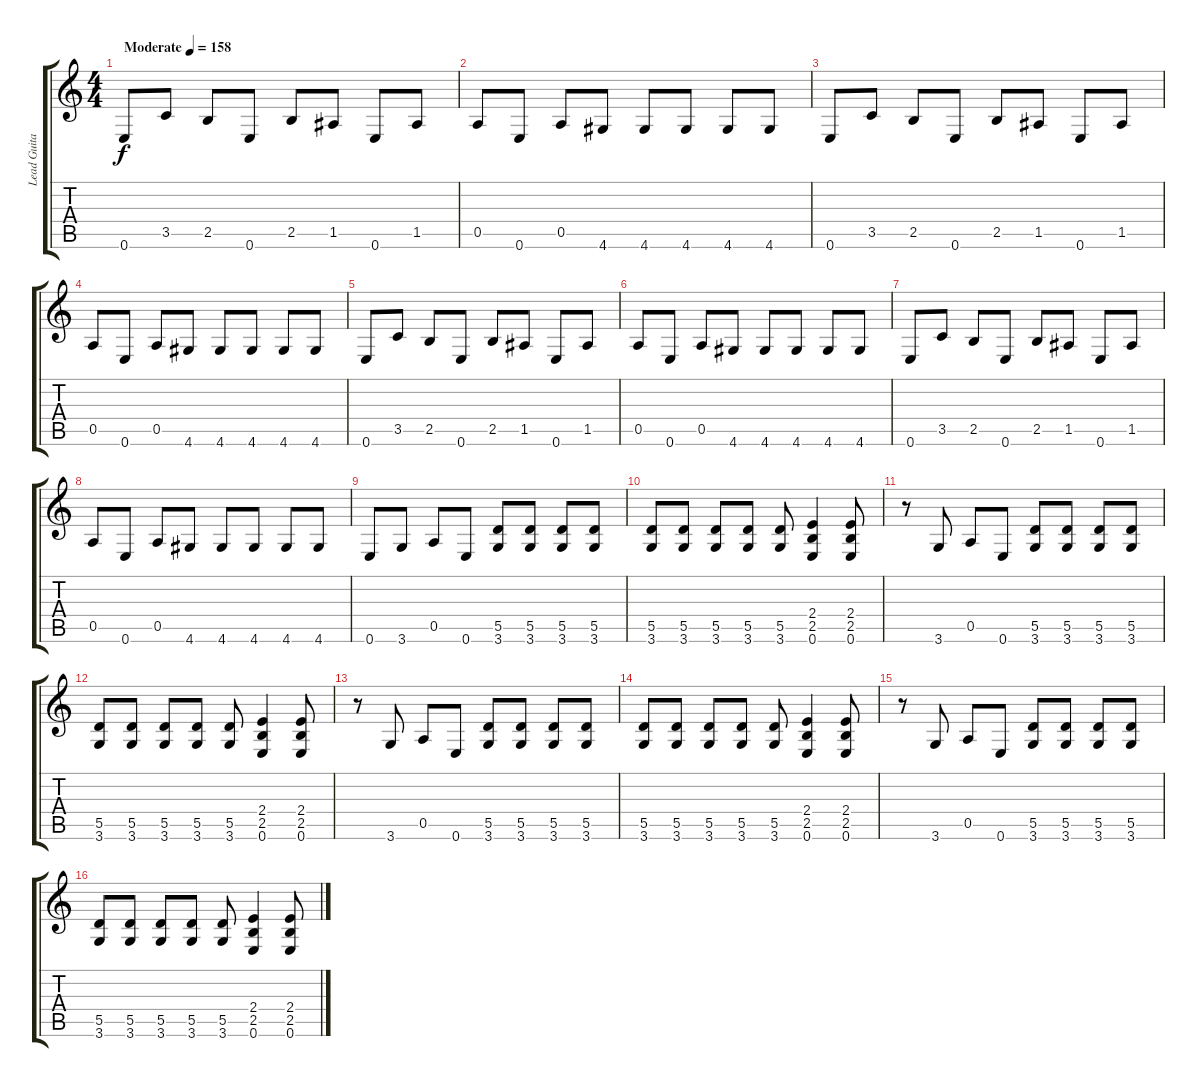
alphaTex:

\track ("Lead Guitar (Suzi)" "Lead Guita") {instrument distortionguitar}
\staff {score tabs}
\tuning (E4 B3 G3 D3 A2 E2) {hide}
\ts (4 4)
\tempo (158 "Moderate")
\clef g2
\ks c
0.6.8{dy f instrument distortionguitar} 3.5.8 2.5.8 0.6.8 2.5.8 1.5.8 0.6.8 1.5.8 |
0.5.8 0.6.8 0.5.8 4.6.8 4.6.8 4.6.8 4.6.8 4.6.8 |
0.6.8 3.5.8 2.5.8 0.6.8 2.5.8 1.5.8 0.6.8 1.5.8 |
0.5.8 0.6.8 0.5.8 4.6.8 4.6.8 4.6.8 4.6.8 4.6.8 |
0.6.8 3.5.8 2.5.8 0.6.8 2.5.8 1.5.8 0.6.8 1.5.8 |
0.5.8 0.6.8 0.5.8 4.6.8 4.6.8 4.6.8 4.6.8 4.6.8 |
0.6.8 3.5.8 2.5.8 0.6.8 2.5.8 1.5.8 0.6.8 1.5.8 |
0.5.8 0.6.8 0.5.8 4.6.8 4.6.8 4.6.8 4.6.8 4.6.8 |
0.6.8 3.6.8 0.5.8 0.6.8 (5.5 3.6).8 (5.5 3.6).8 (5.5 3.6).8 (5.5 3.6).8 |
(5.5 3.6).8 (5.5 3.6).8 (5.5 3.6).8 (5.5 3.6).8 (5.5 3.6).8 (2.4 2.5 0.6).4 (2.4 2.5 0.6).8 |
r.8 3.6.8 0.5.8 0.6.8 (5.5 3.6).8 (5.5 3.6).8 (5.5 3.6).8 (5.5 3.6).8 |
(5.5 3.6).8 (5.5 3.6).8 (5.5 3.6).8 (5.5 3.6).8 (5.5 3.6).8 (2.4 2.5 0.6).4 (2.4 2.5 0.6).8 |
r.8 3.6.8 0.5.8 0.6.8 (5.5 3.6).8 (5.5 3.6).8 (5.5 3.6).8 (5.5 3.6).8 |
(5.5 3.6).8 (5.5 3.6).8 (5.5 3.6).8 (5.5 3.6).8 (5.5 3.6).8 (2.4 2.5 0.6).4 (2.4 2.5 0.6).8 |
r.8 3.6.8 0.5.8 0.6.8 (5.5 3.6).8 (5.5 3.6).8 (5.5 3.6).8 (5.5 3.6).8 |
(5.5 3.6).8 (5.5 3.6).8 (5.5 3.6).8 (5.5 3.6).8 (5.5 3.6).8 (2.4 2.5 0.6).4 (2.4 2.5 0.6).8
